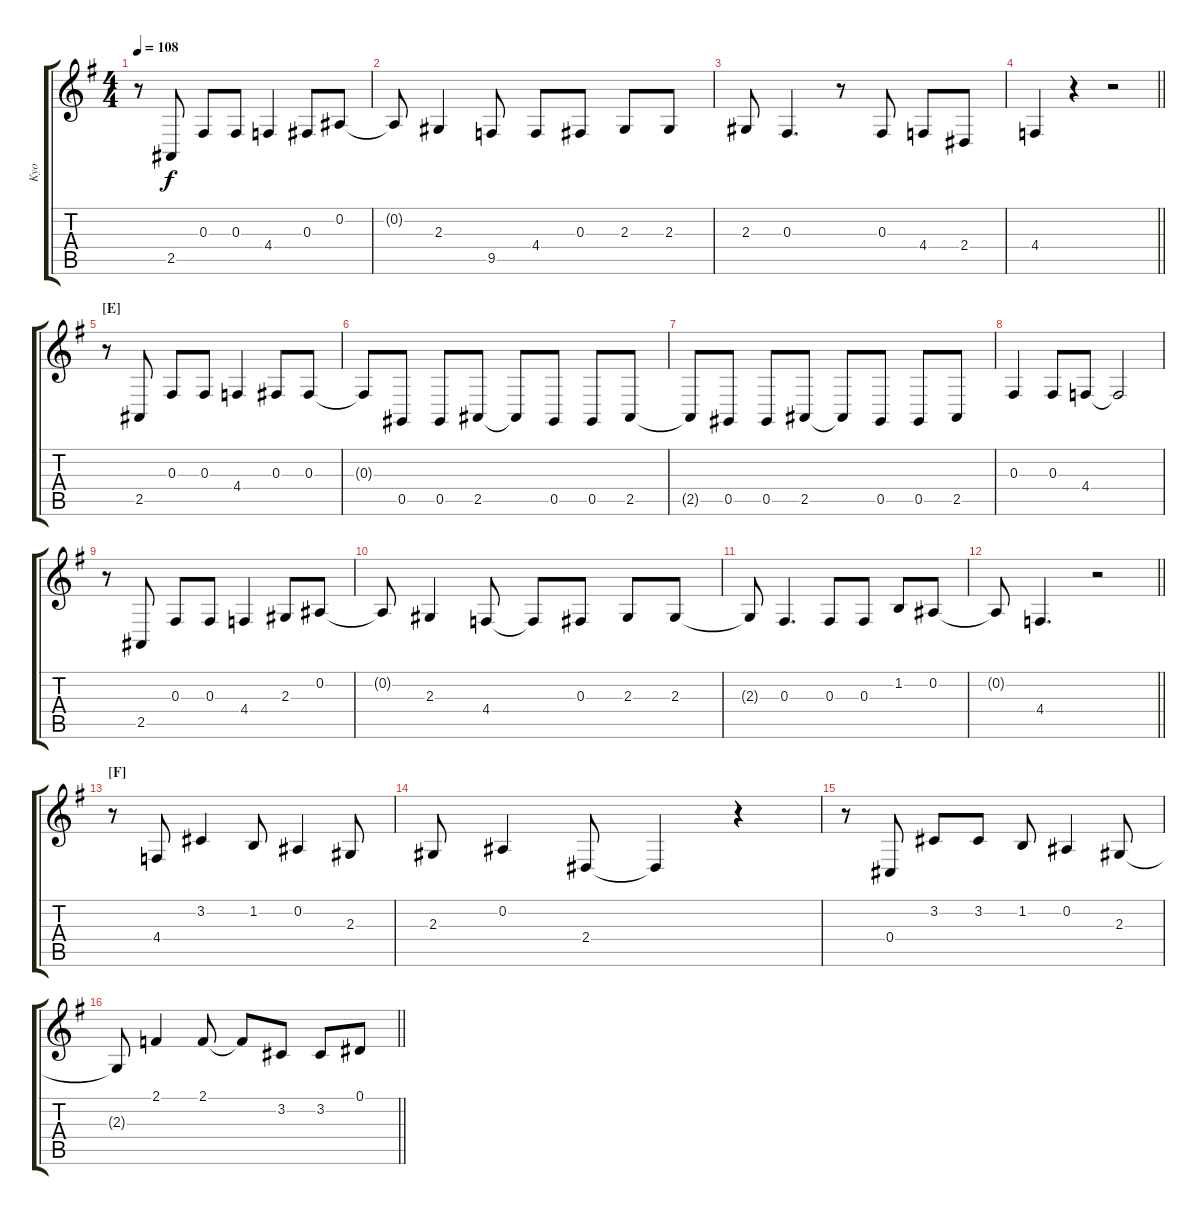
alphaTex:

\track ("Kyo" "Kyo") {instrument choiraahs}
\staff {score tabs}
\tuning (Eb4 Bb3 Gb3 Db3 Ab2 Eb2) {hide}
\ts (4 4)
\tempo 108
\clef g2
\ks g
r.8{dy f} 2.5.8 0.3.8 0.3.8 4.4.4 0.3.8 0.2.8 |
0.2{t}.8 2.3.4 9.5.8 4.4.8 0.3.8 2.3.8 2.3.8 |
2.3.8 0.3.4{d} r.8 0.3.8 4.4.8 2.4.8 |
\barLineRight lightlight
4.4.4 r.4 r.2 |
\section ("" "[E]")
r.8 2.5.8 0.3.8 0.3.8 4.4.4 0.3.8 0.3.8 |
0.3{t}.8 0.5.8 0.5.8 2.5.8 2.5{t}.8 0.5.8 0.5.8 2.5.8 |
2.5{t}.8 0.5.8 0.5.8 2.5.8 2.5{t}.8 0.5.8 0.5.8 2.5.8 |
0.3.4 0.3.8 4.4.8 4.4{t}.2 |
r.8 2.5.8 0.3.8 0.3.8 4.4.4 2.3.8 0.2.8 |
0.2{t}.8 2.3.4 4.4.8 4.4{t}.8 0.3.8 2.3.8 2.3.8 |
2.3{t}.8 0.3.4{d} 0.3.8 0.3.8 1.2.8 0.2.8 |
\barLineRight lightlight
0.2{t}.8 4.4.4{d} r.2 |
\section ("" "[F]")
r.8 4.4.8 3.2.4 1.2.8 0.2.4 2.3.8 |
2.3.8 0.2.4 2.4.8 2.4{t}.4 r.4 |
r.8 0.4.8 3.2.8 3.2.8 1.2.8 0.2.4 2.3.8 |
\barLineRight lightlight
2.3{t}.8 2.1.4 2.1.8 2.1{t}.8 3.2.8 3.2.8 0.1.8
